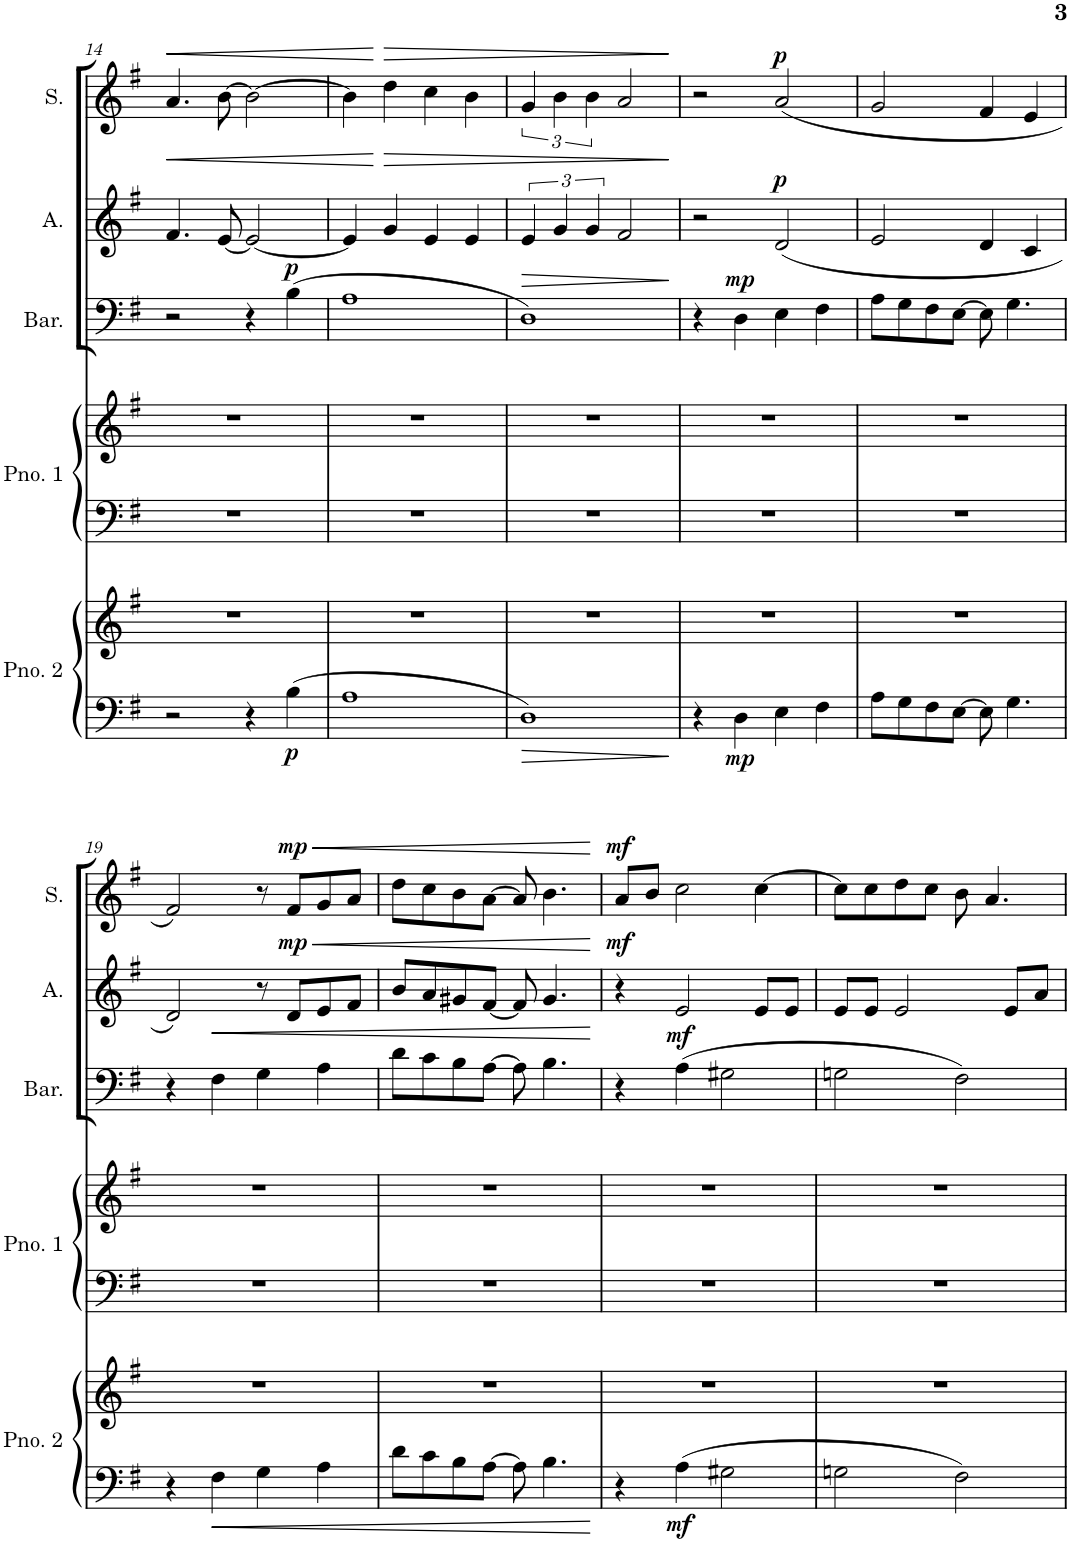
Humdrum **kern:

**kern	**kern	**dynam	**kern	**kern	**kern	**dynam	**kern	**dynam	**kern	**dynam
*part5	*part5	*part5	*part4	*part4	*part3	*part3	*part2	*part2	*part1	*part1
*staff7	*staff6	*staff6/7	*staff5	*staff4	*staff3	*staff3	*staff2	*staff2	*staff1	*staff1
*I"Piano 2	*	*	*I"Piano 1	*	*I"Baritone	*	*I"Alto	*	*I"Soprano	*
*I'Pno. 2	*	*	*I'Pno. 1	*	*I'Bar.	*	*I'A.	*	*I'S.	*
!!LO:PB:g=z
*clefF4	*clefG2	*	*clefF4	*clefG2	*clefF4	*	*clefG2	*	*clefG2	*
*k[f#]	*k[f#]	*	*k[f#]	*k[f#]	*k[f#]	*	*k[f#]	*	*k[f#]	*
*M4/4	*M4/4	*	*M4/4	*M4/4	*M4/4	*	*M4/4	*	*M4/4	*
=14	=14	=14	=14	=14	=14	=14	=14	=14	=14	=14
!	!	!	!	!	!	!	!	!LO:HP:b	!	!LO:HP:b
2r	1r	.	1r	1r	2r	.	4.f#/	<	4.a/	<
.	.	.	.	.	.	.	[8e/	.	[8b\	.
4r	.	.	.	.	4r	.	2e/_	.	2b\_	.
!	!	!LO:DY:b=2	!	!	!	!LO:DY:a	!	!	!	!
4B\	.	p	.	.	(4B\	p	.	.	.	.
=15	=15	=15	=15	=15	=15	=15	=15	=15	=15	=15
1A	1r	.	1r	1r	1A	.	4e/]	.	4b\]	.
!	!	!	!	!	!	!	!	!LO:HP:n=1:b	!	!LO:HP:n=1:b
.	.	.	.	.	.	.	4g/	[ >	4dd\	[ >
.	.	.	.	.	.	.	4e/	.	4cc\	.
.	.	.	.	.	.	.	4e/	.	4b\	.
=16	=16	=16	=16	=16	=16	=16	=16	=16	=16	=16
!	!	!	!	!	!	!LO:HP:b	!	!	!	!
1D	1r	.	1r	1r	1D)	>	6e/	.	6g/	.
.	.	.	.	.	.	.	6g/	.	6b\	.
.	.	.	.	.	.	.	6g/	.	6b\	.
.	.	.	.	.	.	.	2f#/	.	2a/	.
.	.	.	.	.	.	]	.	]	.	]
=17	=17	=17	=17	=17	=17	=17	=17	=17	=17	=17
4r	1r	.	1r	1r	4r	.	2r	.	2r	.
!	!	!LO:DY:b=2	!	!	!	!LO:DY:a	!	!	!	!
4D\	.	mp	.	.	4D\	mp	.	.	.	.
!	!	!	!	!	!	!	!	!LO:DY:a	!	!LO:DY:a
4E\	.	.	.	.	4E\	.	(2d/	p	(2a/	p
4F#\	.	.	.	.	4F#\	.	.	.	.	.
=18	=18	=18	=18	=18	=18	=18	=18	=18	=18	=18
8A\L	1r	.	1r	1r	8A\L	.	2e/	.	2g/	.
8G\	.	.	.	.	8G\	.	.	.	.	.
8F#\	.	.	.	.	8F#\	.	.	.	.	.
[8E\J	.	.	.	.	[8E\J	.	.	.	.	.
8E\]	.	.	.	.	8E\]	.	4d/	.	4f#/	.
4.G\	.	.	.	.	4.G\	.	.	.	.	.
.	.	.	.	.	.	.	4c/	.	4e/	.
!!LO:LB:g=z
=19	=19	=19	=19	=19	=19	=19	=19	=19	=19	=19
4r	1r	.	1r	1r	4r	.	2d/)	.	2f#/)	.
!	!	!	!	!	!	!LO:HP:b	!	!	!	!
4F#\	.	.	.	.	4F#\	<	.	.	.	.
4G\	.	.	.	.	4G\	.	8r	.	8r	.
!	!	!	!	!	!	!	!	!LO:HP:b	!	!LO:HP:b
!	!	!	!	!	!	!	!	!LO:DY:n=1:a	!	!LO:DY:n=1:a
.	.	.	.	.	.	.	8d/L	< mp	8f#/L	< mp
4A\	.	.	.	.	4A\	.	8e/	.	8g/	.
.	.	.	.	.	.	.	8f#/J	.	8a/J	.
=20	=20	=20	=20	=20	=20	=20	=20	=20	=20	=20
8d\L	1r	.	1r	1r	8d\L	.	8b/L	.	8dd\L	.
8c\	.	.	.	.	8c\	.	8a/	.	8cc\	.
8B\	.	.	.	.	8B\	.	8g#X/	.	8b\	.
[8A\J	.	.	.	.	[8A\J	.	[8f#/J	.	[8a\J	.
8A\]	.	.	.	.	8A\]	.	8f#/]	.	8a/]	.
4.B\	.	.	.	.	4.B\	.	4.g#/	.	4.b\	.
.	.	.	.	.	.	[	.	[	.	[
=21	=21	=21	=21	=21	=21	=21	=21	=21	=21	=21
!	!	!	!	!	!	!	!	!LO:DY:a	!	!LO:DY:a
4r	1r	.	1r	1r	4r	.	4r	mf	8a/L	mf
.	.	.	.	.	.	.	.	.	8b/J	.
!	!	!LO:DY:b=2	!	!	!	!LO:DY:a	!	!	!	!
4A\	.	mf	.	.	(4A\	mf	2e/	.	2cc\	.
2G#X\	.	.	.	.	2G#X\	.	.	.	.	.
.	.	.	.	.	.	.	8e/L	.	[4cc\	.
.	.	.	.	.	.	.	8e/J	.	.	.
=22	=22	=22	=22	=22	=22	=22	=22	=22	=22	=22
2Gn\	1r	.	1r	1r	2Gn\	.	8e/L	.	8cc\L]	.
.	.	.	.	.	.	.	8e/J	.	8cc\	.
.	.	.	.	.	.	.	2e/	.	8dd\	.
.	.	.	.	.	.	.	.	.	8cc\J	.
2F#\	.	.	.	.	2F#\)	.	.	.	8b\	.
.	.	.	.	.	.	.	.	.	4.a/	.
.	.	.	.	.	.	.	8e/L	.	.	.
.	.	.	.	.	.	.	8a/J	.	.	.
=	=	=	=	=	=	=	=	=	=	=
*-	*-	*-	*-	*-	*-	*-	*-	*-	*-	*-
